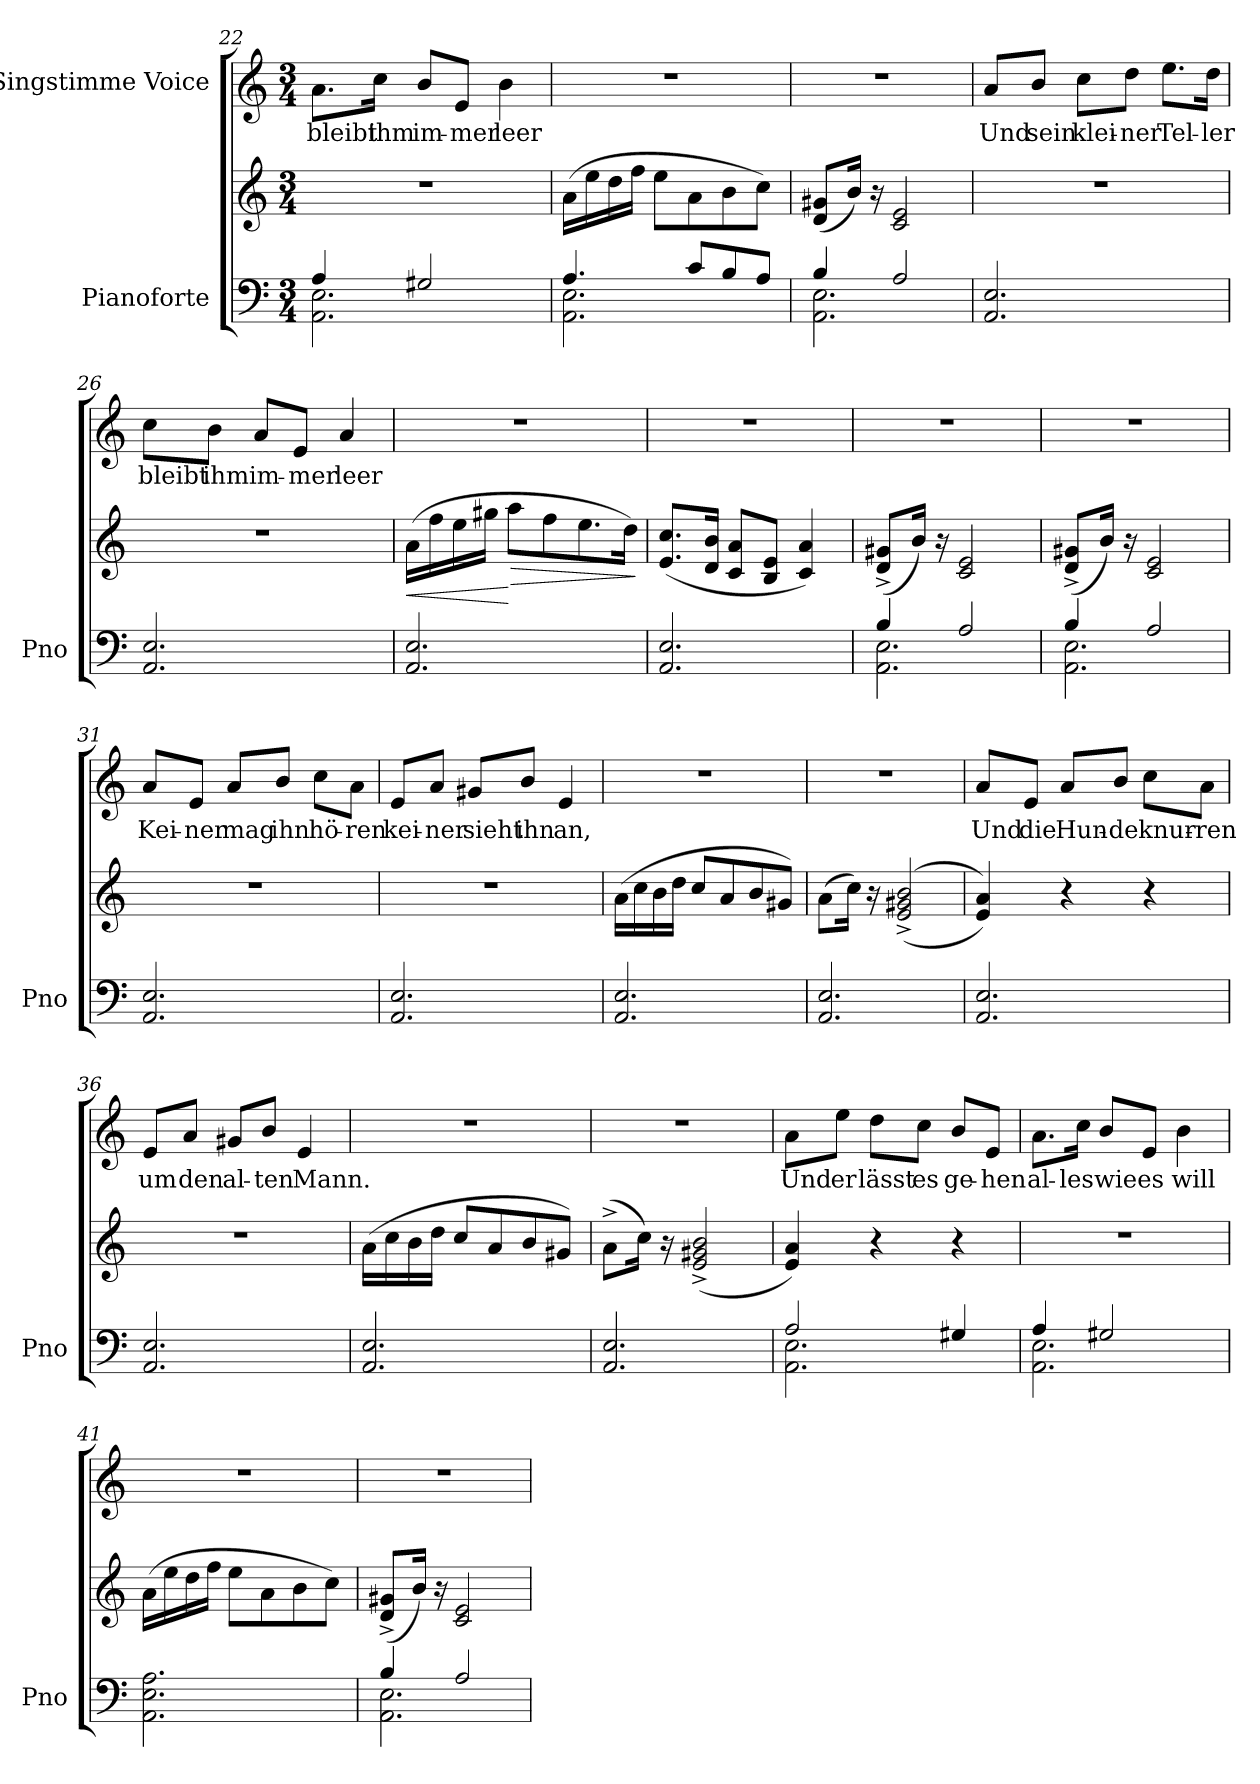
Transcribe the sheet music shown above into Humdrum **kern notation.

**kern	**kern	**dynam	**kern	**text
*part2	*part2	*part2	*part1	*part1
*staff3	*staff2	*staff2/3	*staff1	*staff1
*I"Pianoforte	*	*	*I"Singstimme Voice	*
*I'Pno	*	*	*	*
*clefF4	*clefG2	*	*clefG2	*
*k[]	*k[]	*	*k[]	*
*M3/4	*M3/4	*	*M3/4	*
=22	=22	=22	=22	=22
*^	*	*	*	*
4A/	2.AA\ 2.E\	2.r	.	8.a\L	bleibt
.	.	.	.	16cc\Jk	ihm
2G#X/	.	.	.	8b/L	im-
.	.	.	.	8e/J	-mer
.	.	.	.	4b\	leer
=23	=23	=23	=23	=23	=23
4.A/	2.AA\ 2.E\	(16a\LL	.	2.r	.
.	.	16ee\	.	.	.
.	.	16dd\	.	.	.
.	.	16ff\JJ	.	.	.
.	.	8ee\L	.	.	.
8c/L	.	8a\	.	.	.
8B/	.	8b\	.	.	.
8A/J	.	8cc\J)	.	.	.
=24	=24	=24	=24	=24	=24
4B/	2.AA\ 2.E\	(8d/ 8g#X/L	.	2.r	.
.	.	16b/Jk)	.	.	.
.	.	16r	.	.	.
2A/	.	2c/ 2e/	.	.	.
*v	*v	*	*	*	*
=25	=25	=25	=25	=25
2.AA/ 2.E/	2.r	.	8a/L	Und
.	.	.	8b/J	sein
.	.	.	8cc\L	klei-
.	.	.	8dd\J	-ner
.	.	.	8.ee\L	Tel-
.	.	.	16dd\Jk	-ler
=26	=26	=26	=26	=26
2.AA/ 2.E/	2.r	.	8cc\L	bleibt
.	.	.	8b\J	ihm
.	.	.	8a/L	im-
.	.	.	8e/J	-mer
.	.	.	4a/	leer
=27	=27	=27	=27	=27
!	!	!LO:HP:b	!	!
2.AA/ 2.E/	(16a\LL	<	2.r	.
.	16ff\	.	.	.
.	16ee\	.	.	.
.	16gg#X\JJ	.	.	.
!	!	!LO:HP:n=1:b	!	!
.	8aa\L	[ >	.	.
.	8ff\	.	.	.
.	8.ee\	.	.	.
.	16dd\Jk)	.	.	.
.	.	]	.	.
=28	=28	=28	=28	=28
2.AA/ 2.E/	(8.e/ 8.cc/L	.	2.r	.
.	16d/ 16b/Jk	.	.	.
.	8c/ 8a/L	.	.	.
.	8B/ 8e/J	.	.	.
.	4c/ 4a/)	.	.	.
=29	=29	=29	=29	=29
*^	*	*	*	*
4B/	2.AA\ 2.E\	(8d/^> 8g#X/^>L	.	2.r	.
.	.	16b/Jk)	.	.	.
.	.	16r	.	.	.
2A/	.	2c/ 2e/	.	.	.
=30	=30	=30	=30	=30	=30
4B/	2.AA\ 2.E\	(8d/^> 8g#X/^>L	.	2.r	.
.	.	16b/Jk)	.	.	.
.	.	16r	.	.	.
2A/	.	2c/ 2e/	.	.	.
*v	*v	*	*	*	*
=31	=31	=31	=31	=31
2.AA/ 2.E/	2.r	.	8a/L	Kei-
.	.	.	8e/J	-ner
.	.	.	8a/L	mag
.	.	.	8b/J	ihn
.	.	.	8cc\L	hö-
.	.	.	8a\J	-ren
=32	=32	=32	=32	=32
2.AA/ 2.E/	2.r	.	8e/L	kei-
.	.	.	8a/J	-ner
.	.	.	8g#X/L	sieht
.	.	.	8b/J	ihn
.	.	.	4e/	an,
=33	=33	=33	=33	=33
2.AA/ 2.E/	(16a\LL	.	2.r	.
.	16cc\	.	.	.
.	16b\	.	.	.
.	16dd\JJ	.	.	.
.	8cc/L	.	.	.
.	8a/	.	.	.
.	8b/	.	.	.
.	8g#X/J)	.	.	.
=34	=34	=34	=34	=34
2.AA/ 2.E/	(8a\L	.	2.r	.
.	16cc\Jk)	.	.	.
.	16r	.	.	.
.	(>(2e/^ 2g#X/^ 2b/^	.	.	.
=35	=35	=35	=35	=35
2.AA/ 2.E/	4e/ 4a/))	.	8a/L	Und
.	.	.	8e/J	die
.	4r	.	8a/L	Hun-
.	.	.	8b/J	-de
.	4r	.	8cc\L	knur-
.	.	.	8a\J	-ren
=36	=36	=36	=36	=36
2.AA/ 2.E/	2.r	.	8e/L	um
.	.	.	8a/J	den
.	.	.	8g#X/L	al-
.	.	.	8b/J	-ten
.	.	.	4e/	Mann.
=37	=37	=37	=37	=37
2.AA/ 2.E/	(16a\LL	.	2.r	.
.	16cc\	.	.	.
.	16b\	.	.	.
.	16dd\JJ	.	.	.
.	8cc/L	.	.	.
.	8a/	.	.	.
.	8b/	.	.	.
.	8g#X/J)	.	.	.
=38	=38	=38	=38	=38
2.AA/ 2.E/	(8a^>\L	.	2.r	.
.	16cc\Jk)	.	.	.
.	16r	.	.	.
.	(2e/^> 2g#X/^> 2b/^>	.	.	.
=39	=39	=39	=39	=39
*^	*	*	*	*
2A/	2.AA\ 2.E\	4e/ 4a/)	.	8a\L	Und
.	.	.	.	8ee\J	er
.	.	4r	.	8dd\L	lässt
.	.	.	.	8cc\J	es
4G#X/	.	4r	.	8b/L	ge-
.	.	.	.	8e/J	-hen
=40	=40	=40	=40	=40	=40
4A/	2.AA\ 2.E\	2.r	.	8.a\L	-al-
.	.	.	.	16cc\Jk	-les
2G#X/	.	.	.	8b/L	wie
.	.	.	.	8e/J	es
.	.	.	.	4b\	will
*v	*v	*	*	*	*
=41	=41	=41	=41	=41
2.AA\ 2.E\ 2.A\	(16a\LL	.	2.r	.
.	16ee\	.	.	.
.	16dd\	.	.	.
.	16ff\JJ	.	.	.
.	8ee\L	.	.	.
.	8a\	.	.	.
.	8b\	.	.	.
.	8cc\J)	.	.	.
=42	=42	=42	=42	=42
*^	*	*	*	*
4B/	2.AA\ 2.E\	(8d/^> 8g#X/^>L	.	2.r	.
.	.	16b/Jk)	.	.	.
.	.	16r	.	.	.
2A/	.	2c/ 2e/	.	.	.
*v	*v	*	*	*	*
=	=	=	=	=
*-	*-	*-	*-	*-
